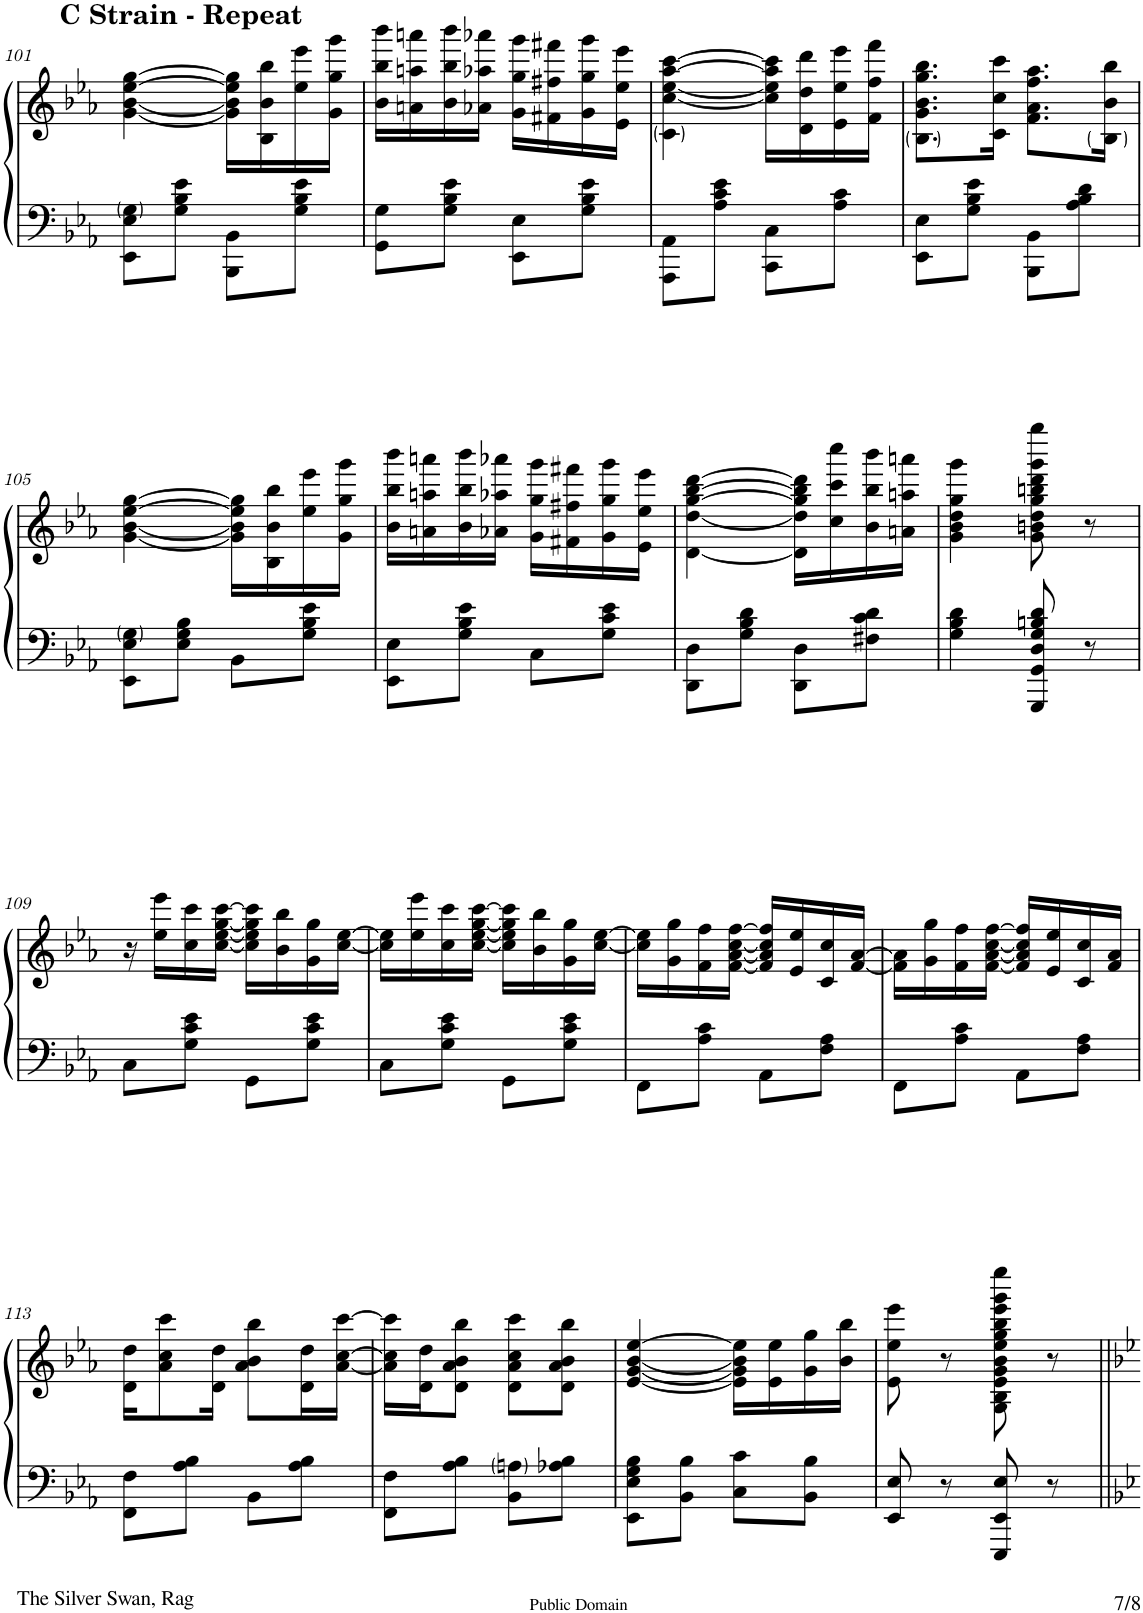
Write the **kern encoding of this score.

**kern	**kern
*part1	*part1
*staff2	*staff1
*I"Piano	*
*I'Pno	*
!!LO:PB:g=z
*clefF4	*clefG2
*k[b-e-a-]	*k[b-e-a-]
*M2/4	*M2/4
=101	=101
!	!LO:TX:a:B:t=C Strain - Repeat
8EE-\ 8E-\ 8G\L	[4g\ [<4b-\ [4ee-\ [4gg\
8G\ 8B-\ 8e-\J	.
8BBB-\ 8BB-\L	16g\] 16b-\] 16ee-\] 16gg\]LL
.	16B-\ 16b-\ 16bb-\
8G\ 8B-\ 8e-\J	16ee-\ 16eee-\
.	16g\ 16gg\ 16ggg\JJ
=102	=102
8GG\ 8G\L	16b-\ 16bb-\ 16bbb-\LL
.	16an\ 16aan\ 16aaan\
8G\ 8B-\ 8e-\J	16b-\ 16bb-\ 16bbb-\
.	16a-X\ 16aa-X\ 16aaa-X\JJ
8EE-\ 8E-\L	16g\ 16gg\ 16ggg\LL
.	16f#X\ 16ff#X\ 16fff#X\
8G\ 8B-\ 8e-\J	16g\ 16gg\ 16ggg\
.	16e-\ 16ee-\ 16eee-\JJ
=103	=103
8AAA-\ 8AA-\L	4c\ [4cc\ [<4ee-\ [4aa-\ [4ccc\
8A-\ 8c\ 8e-\J	.
8CC\ 8C\L	16cc\] 16ee-\] 16aa-\] 16ccc\]LL
.	16d\ 16dd\ 16ddd\
8A-\ 8c\J	16e-\ 16ee-\ 16eee-\
.	16f\ 16ff\ 16fff\JJ
=104	=104
8EE-\ 8E-\L	8.B-\ 8.g\ 8.b-\ 8.gg\ 8.bb-\L
8G\ 8B-\ 8e-\J	.
.	16c\ 16cc\ 16ccc\Jk
8BBB-\ 8BB-\L	8.f\ 8.a-\ 8.ff\ 8.aa-\L
8A-\ 8B-\ 8d\J	.
.	16B-\ 16b-\ 16bb-\Jk
!!LO:LB:g=z
=105	=105
8EE-\ 8E-\ 8G\L	[4g\ [<4b-\ [4ee-\ [4gg\
8E-\ 8G\ 8B-\J	.
8BB-\L	16g\] 16b-\] 16ee-\] 16gg\]LL
.	16B-\ 16b-\ 16bb-\
8G\ 8B-\ 8e-\J	16ee-\ 16eee-\
.	16g\ 16gg\ 16ggg\JJ
=106	=106
8EE-\ 8E-\L	16b-\ 16bb-\ 16bbb-\LL
.	16an\ 16aan\ 16aaan\
8G\ 8B-\ 8e-\J	16b-\ 16bb-\ 16bbb-\
.	16a-X\ 16aa-X\ 16aaa-X\JJ
8C\L	16g\ 16gg\ 16ggg\LL
.	16f#X\ 16ff#X\ 16fff#X\
8G\ 8c\ 8e-\J	16g\ 16gg\ 16ggg\
.	16e-\ 16ee-\ 16eee-\JJ
=107	=107
8DD\ 8D\L	[4d\ [<4dd\ [>4gg\ [4bb-\ [4ddd\
8G\ 8B-\ 8d\J	.
8DD\ 8D\L	16d\] 16dd\] 16gg\] 16bb-\] 16ddd\]LL
.	16cc\ 16ccc\ 16cccc\
8F#X\ 8c\ 8d\J	16b-\ 16bb-\ 16bbb-\
.	16an\ 16aan\ 16aaan\JJ
=108	=108
4G\ 4B-\ 4d\	4g\ 4b-\ 4dd\ 4gg\ 4ggg\
8GGG/ 8GG/ 8D/ 8G/ 8Bn/ 8d/	8g\ 8bn\ 8dd\ 8gg\ 8bbn\ 8ddd\ 8ggg\ 8gggg\
8r	8r
!!LO:LB:g=z
=109	=109
8C\L	16r
.	16ee-\ 16eee-\LL
8G\ 8c\ 8e-\J	16cc\ 16ccc\
.	[16cc\ [<16ee-\ [<16gg\ [16ccc\JJ
8GG\L	16cc\] 16ee-\] 16gg\] 16ccc\]LL
.	16b-\ 16bb-\
8G\ 8c\ 8e-\J	16g\ 16gg\
.	[16cc\ [16ee-\JJ
=110	=110
8C\L	16cc\] 16ee-\]LL
.	16ee-\ 16eee-\
8G\ 8c\ 8e-\J	16cc\ 16ccc\
.	[16cc\ [<16ee-\ [<16gg\ [16ccc\JJ
8GG\L	16cc\] 16ee-\] 16gg\] 16ccc\]LL
.	16b-\ 16bb-\
8G\ 8c\ 8e-\J	16g\ 16gg\
.	[16cc\ [16ee-\JJ
=111	=111
8FF\L	16cc\] 16ee-\]LL
.	16g\ 16gg\
8A-\ 8c\J	16f\ 16ff\
.	[16f\ [16a-\ [<16cc\ [16ff\JJ
8AA-\L	16f/] 16a-/] 16cc/] 16ff/]LL
.	16e-/ 16ee-/
8F\ 8A-\J	16c/ 16cc/
.	[16f/ [>16a-/JJ
=112	=112
8FF\L	16f\] 16a-\]LL
.	16g\ 16gg\
8A-\ 8c\J	16f\ 16ff\
.	[16f\ [16a-\ [<16cc\ [16ff\JJ
8AA-\L	16f/] 16a-/] 16cc/] 16ff/]LL
.	16e-/ 16ee-/
8F\ 8A-\J	16c/ 16cc/
.	16f/ 16a-/JJ
!!LO:LB:g=z
=113	=113
8FF\ 8F\L	16d\ 16dd\KL
.	8a-\ 8cc\ 8ccc\
8A-\ 8B-\J	.
.	16d\ 16dd\Jk
8BB-\L	8a-\ 8b-\ 8bb-\L
8A-\ 8B-\J	16d\ 16dd\L
.	[16a-\ [16cc\ [16ccc\JJ
=114	=114
8FF\ 8F\L	16a-\] 16cc\] 16ccc\]LL
.	16d\ 16dd\J
8A-\ 8B-\J	8d\ 8a-\ 8b-\ 8bb-\J
8BB-\ 8An\L	8d\ 8a-\ 8cc\ 8ccc\L
8A-X\ 8B-\J	8d\ 8a-\ 8b-\ 8bb-\J
=115	=115
8EE-\ 8E-\ 8G\ 8B-\L	[4e-/ [4g/ [<4b-/ [4ee-/
8BB-\ 8B-\J	.
8C\ 8c\L	16e-\] 16g\] 16b-\] 16ee-\]LL
.	16e-\ 16ee-\
8BB-\ 8B-\J	16g\ 16gg\
.	16b-\ 16bb-\JJ
=116	=116
8EE-/ 8E-/	8e-\ 8ee-\ 8eee-\
8r	8r
8EEE-/ 8EE-/ 8E-/	8G\ 8B-\ 8e-\ 8g\ 8b-\ 8ee-\ 8gg\ 8bb-\ 8eee-\ 8ggg\ 8eeee-\
8r	8r
=||	=||
*-	*-
